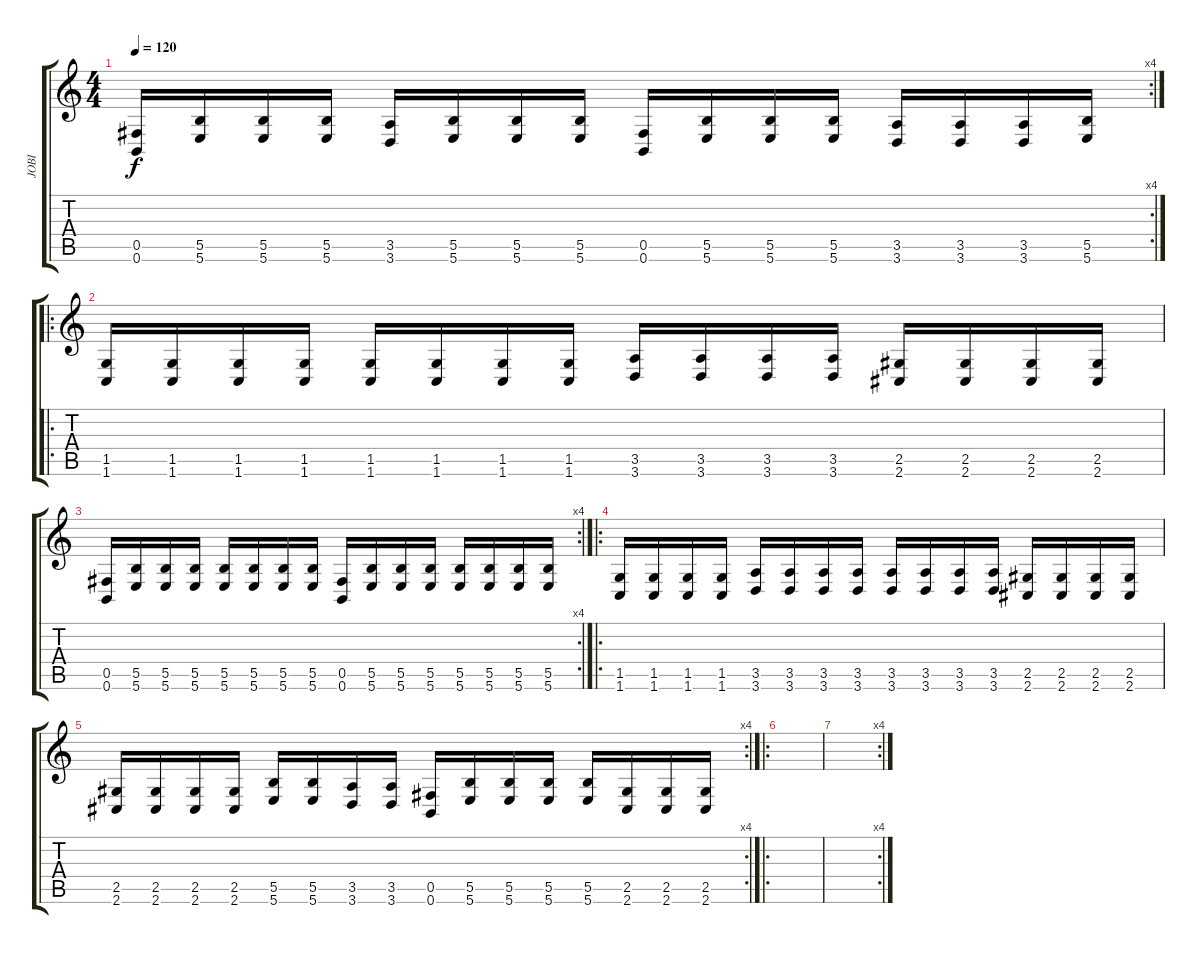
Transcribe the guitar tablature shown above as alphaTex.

\track ("JOBI" "JOBI") {instrument distortionguitar}
\staff {score tabs}
\tuning (Db4 Ab3 E3 B2 Gb2 B1) {hide}
\rc 4
\ts (4 4)
\tempo 120
\clef g2
\ks c
(0.5 0.6).16{dy f} (5.5 5.6).16 (5.5 5.6).16 (5.5 5.6).16 (3.5 3.6).16 (5.5 5.6).16 (5.5 5.6).16 (5.5 5.6).16 (0.5 0.6).16 (5.5 5.6).16 (5.5 5.6).16 (5.5 5.6).16 (3.5 3.6).16 (3.5 3.6).16 (3.5 3.6).16 (5.5 5.6).16 |
\ro
(1.5 1.6).16{instrument distortionguitar} (1.5 1.6).16 (1.5 1.6).16 (1.5 1.6).16 (1.5 1.6).16 (1.5 1.6).16 (1.5 1.6).16 (1.5 1.6).16 (3.5 3.6).16 (3.5 3.6).16 (3.5 3.6).16 (3.5 3.6).16 (2.5 2.6).16 (2.5 2.6).16 (2.5 2.6).16 (2.5 2.6).16 |
\rc 4
(0.5 0.6).16 (5.5 5.6).16 (5.5 5.6).16 (5.5 5.6).16 (5.5 5.6).16 (5.5 5.6).16 (5.5 5.6).16 (5.5 5.6).16 (0.5 0.6).16 (5.5 5.6).16 (5.5 5.6).16 (5.5 5.6).16 (5.5 5.6).16 (5.5 5.6).16 (5.5 5.6).16 (5.5 5.6).16 |
\ro
(1.5 1.6).16{instrument distortionguitar} (1.5 1.6).16 (1.5 1.6).16 (1.5 1.6).16 (3.5 3.6).16 (3.5 3.6).16 (3.5 3.6).16 (3.5 3.6).16 (3.5 3.6).16 (3.5 3.6).16 (3.5 3.6).16 (3.5 3.6).16 (2.5 2.6).16 (2.5 2.6).16 (2.5 2.6).16 (2.5 2.6).16 |
\rc 4
(2.5 2.6).16 (2.5 2.6).16 (2.5 2.6).16 (2.5 2.6).16 (5.5 5.6).16 (5.5 5.6).16 (3.5 3.6).16 (3.5 3.6).16 (0.5 0.6).16 (5.5 5.6).16 (5.5 5.6).16 (5.5 5.6).16 (5.5 5.6).16 (2.5 2.6).16 (2.5 2.6).16 (2.5 2.6).16 |
\ro
|
\rc 4
